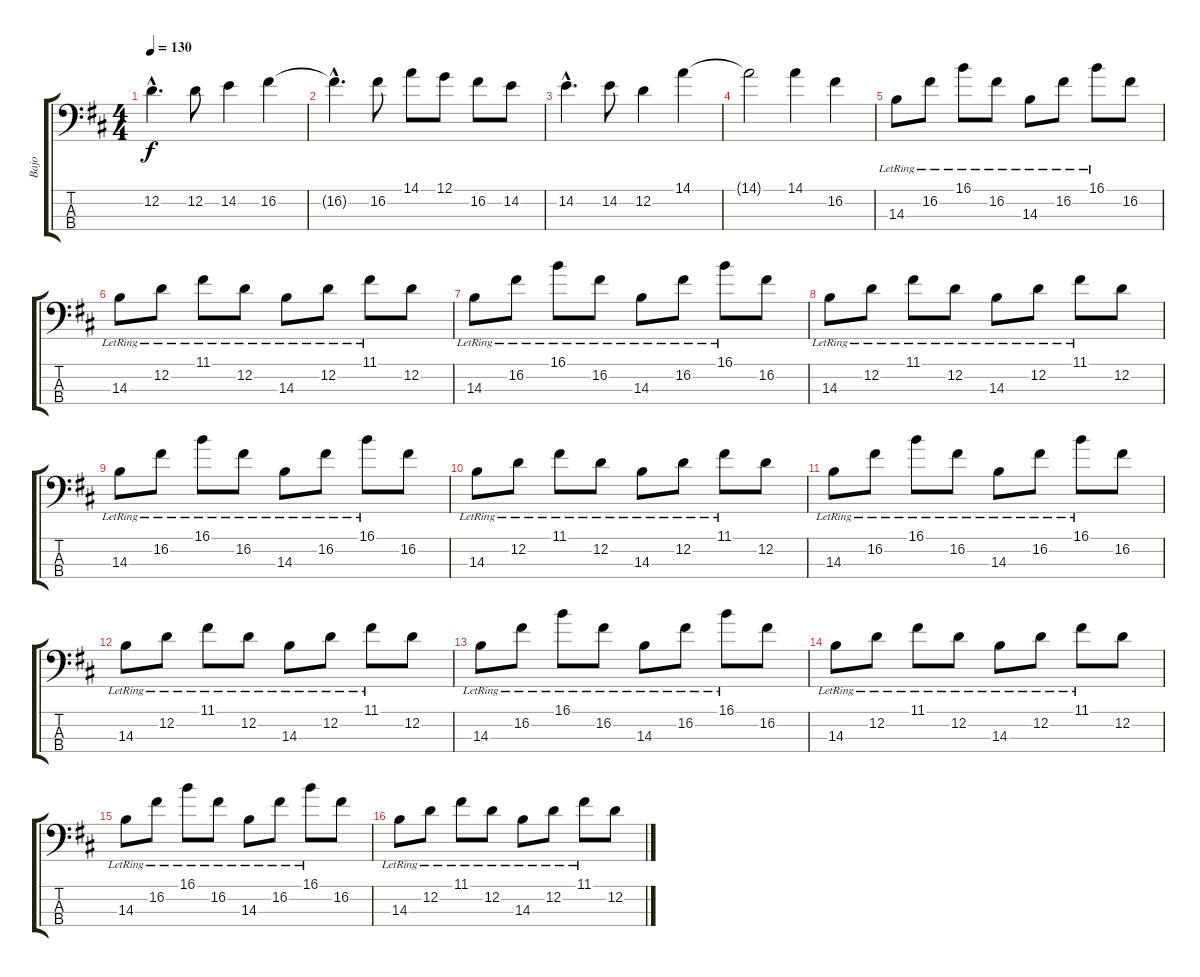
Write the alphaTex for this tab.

\track ("Bajo" "Bajo") {instrument electricbassfinger}
\staff {score tabs}
\tuning (G2 D2 A1 Eb1) {hide}
\ts (4 4)
\tempo 130
\clef f4
\ks d
12.2{hac}.4{d dy f} 12.2.8 14.2.4 16.2.4 |
16.2{hac t}.4{d} 16.2.8 14.1.8 12.1.8 16.2.8 14.2.8 |
14.2{hac}.4{d} 14.2.8 12.2.4 14.1.4 |
14.1{t}.2 14.1.4 16.2.4 |
14.3{lr}.8 16.2{lr}.8 16.1{lr}.8 16.2{lr}.8 14.3{lr}.8 16.2{lr}.8 16.1{lr}.8 16.2.8 |
14.3{lr}.8 12.2{lr}.8 11.1{lr}.8 12.2{lr}.8 14.3{lr}.8 12.2{lr}.8 11.1{lr}.8 12.2.8 |
14.3{lr}.8 16.2{lr}.8 16.1{lr}.8 16.2{lr}.8 14.3{lr}.8 16.2{lr}.8 16.1{lr}.8 16.2.8 |
14.3{lr}.8 12.2{lr}.8 11.1{lr}.8 12.2{lr}.8 14.3{lr}.8 12.2{lr}.8 11.1{lr}.8 12.2.8 |
14.3{lr}.8 16.2{lr}.8 16.1{lr}.8 16.2{lr}.8 14.3{lr}.8 16.2{lr}.8 16.1{lr}.8 16.2.8 |
14.3{lr}.8 12.2{lr}.8 11.1{lr}.8 12.2{lr}.8 14.3{lr}.8 12.2{lr}.8 11.1{lr}.8 12.2.8 |
14.3{lr}.8 16.2{lr}.8 16.1{lr}.8 16.2{lr}.8 14.3{lr}.8 16.2{lr}.8 16.1{lr}.8 16.2.8 |
14.3{lr}.8 12.2{lr}.8 11.1{lr}.8 12.2{lr}.8 14.3{lr}.8 12.2{lr}.8 11.1{lr}.8 12.2.8 |
14.3{lr}.8 16.2{lr}.8 16.1{lr}.8 16.2{lr}.8 14.3{lr}.8 16.2{lr}.8 16.1{lr}.8 16.2.8 |
14.3{lr}.8 12.2{lr}.8 11.1{lr}.8 12.2{lr}.8 14.3{lr}.8 12.2{lr}.8 11.1{lr}.8 12.2.8 |
14.3{lr}.8 16.2{lr}.8 16.1{lr}.8 16.2{lr}.8 14.3{lr}.8 16.2{lr}.8 16.1{lr}.8 16.2.8 |
14.3{lr}.8 12.2{lr}.8 11.1{lr}.8 12.2{lr}.8 14.3{lr}.8 12.2{lr}.8 11.1{lr}.8 12.2.8
